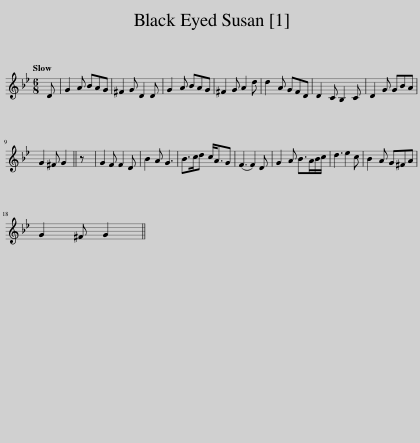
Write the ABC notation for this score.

X:1
L:1/8
Q:1/4=120
M:6/8
I:linebreak $
K:Gmin
V:1 treble
V:1
 D | G2 A BAG | ^F2 G D2 D | G2 A BAG | ^F2 G A2 d | %5
 d2 A GFD | D2 C B,2 C | D2 G GBA |$ G2 ^F G2 || z | %10
 G2 F F2 D | B2 A G3 | B>cd c<AG | (F3 F2) D | G2 A B>AB/c/ | %15
 d3 e2 c | B2 A G^FA |$ G2 ^F G2 || %18
